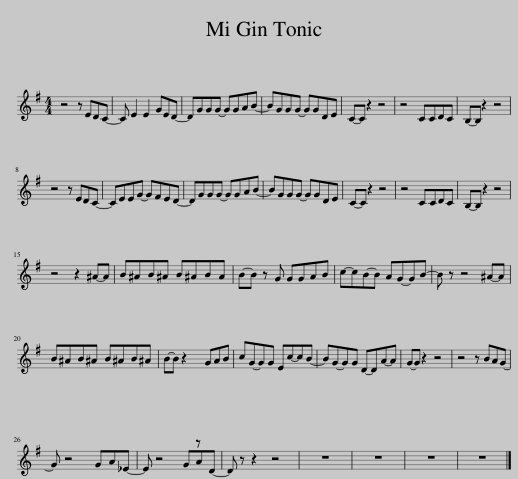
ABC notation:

X:1
L:1/8
M:4/4
I:linebreak $
K:G
V:1 treble
V:1
 z4 z EDC- | C E2 E2 GED- | DGGG- GGAB- | BGGG- GGDE | C-C z2 z4 | %5
 z4 CCDC | B,-B, z2 z4 |$ z4 z EDC- | CEEG- GFED- | DGGG- GGAB- | %10
 BGGG- GGDE | C-C z2 z4 | z4 CCDC | B,-B, z2 z4 |$ z4 z2 ^A-A | %15
 B^AB^A B^ABA | B-B z G GGAB | c-cB-B AG-GB- | B z z4 ^A-A |$ B^AB^A B^AB^A | %20
 B-B z2 z GAB | cG-GG Ec-cB- | BG-GG D-DA-A | G-G z2 z4 | z4 z BAG- |$ %25
 G z4 GA_E- | E z4 GAD- | D z z2 z4 | z8 | z8 | %30
 z8 | z8 |] %32
